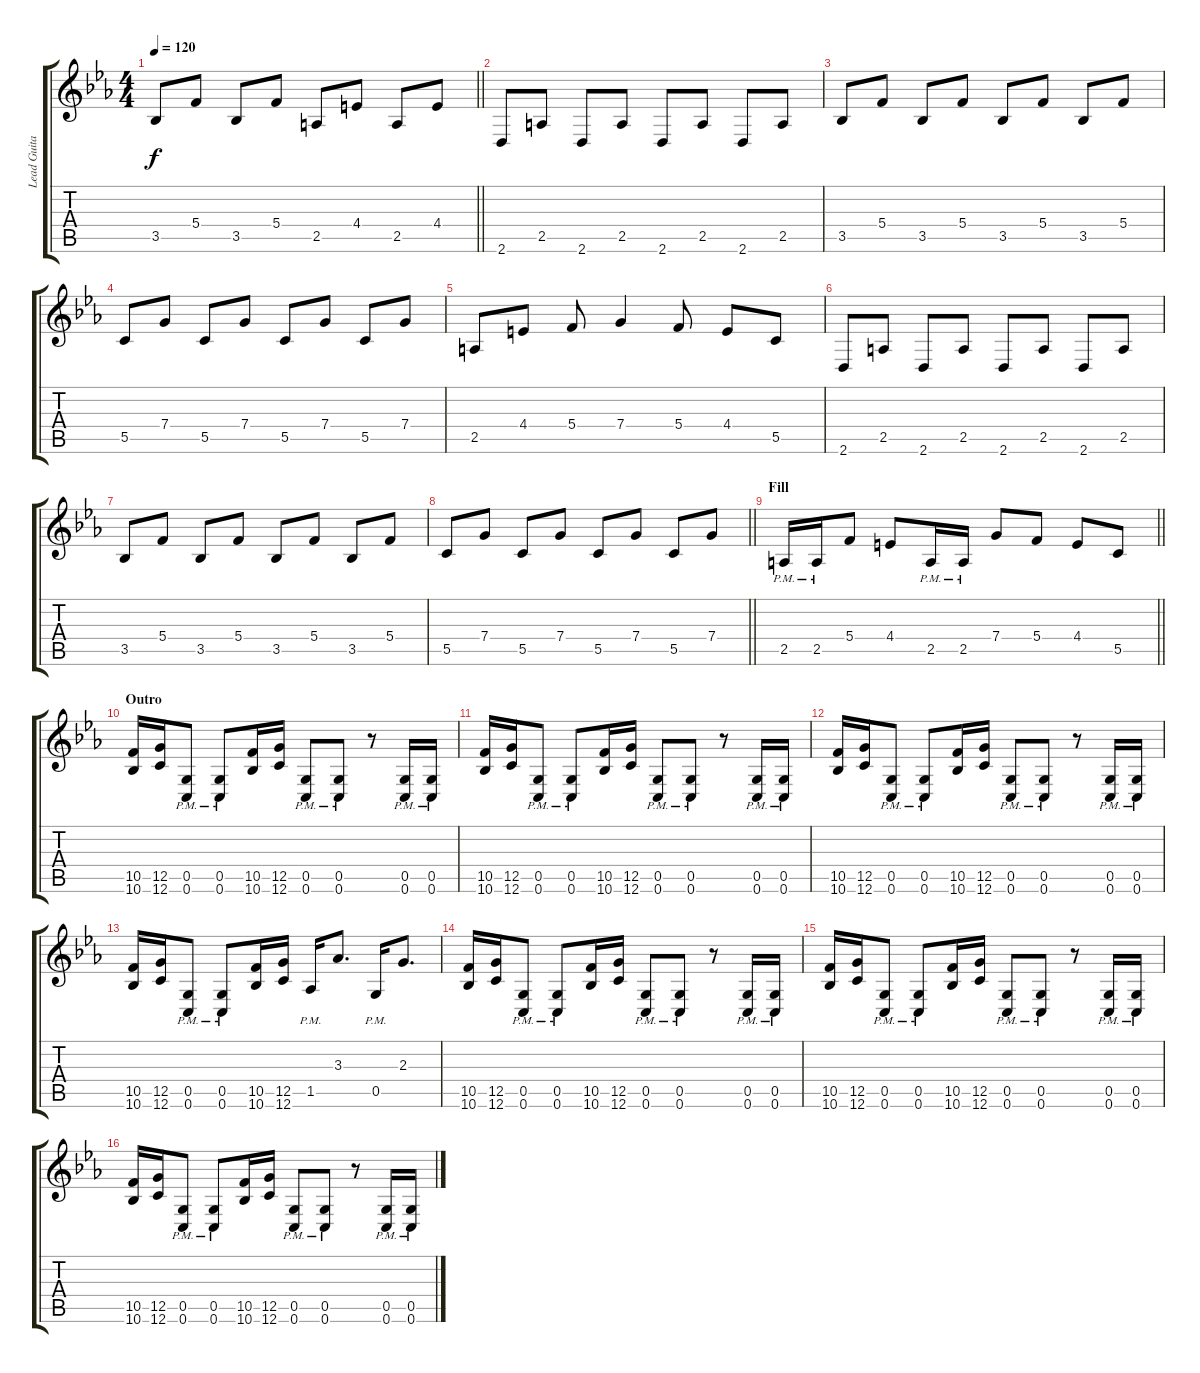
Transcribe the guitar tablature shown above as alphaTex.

\track ("Lead Guitar" "Lead Guita") {instrument overdrivenguitar}
\staff {score tabs}
\tuning (D4 A3 F3 C3 G2 C2) {hide}
\ts (4 4)
\tempo 120
\clef g2
\barLineRight lightlight
\ks cminor
3.5.8{dy f} 5.4.8 3.5.8 5.4.8 2.5.8 4.4.8 2.5.8 4.4.8 |
2.6.8 2.5.8 2.6.8 2.5.8 2.6.8 2.5.8 2.6.8 2.5.8 |
3.5.8 5.4.8 3.5.8 5.4.8 3.5.8 5.4.8 3.5.8 5.4.8 |
5.5.8 7.4.8 5.5.8 7.4.8 5.5.8 7.4.8 5.5.8 7.4.8 |
2.5.8 4.4.8 5.4.8 7.4.4 5.4.8 4.4.8 5.5.8 |
2.6.8 2.5.8 2.6.8 2.5.8 2.6.8 2.5.8 2.6.8 2.5.8 |
3.5.8 5.4.8 3.5.8 5.4.8 3.5.8 5.4.8 3.5.8 5.4.8 |
\barLineRight lightlight
5.5.8 7.4.8 5.5.8 7.4.8 5.5.8 7.4.8 5.5.8 7.4.8 |
\section ("" "Fill")
\barLineRight lightlight
2.5{pm}.16 2.5{pm}.16 5.4.8 4.4.8 2.5{pm}.16 2.5{pm}.16 7.4.8 5.4.8 4.4.8 5.5.8 |
\section ("" "Outro")
(10.5 10.6).16 (12.5 12.6).16 (0.5{pm} 0.6{pm}).8 (0.5{pm} 0.6{pm}).8 (10.5 10.6).16 (12.5 12.6).16 (0.5{pm} 0.6{pm}).8 (0.5{pm} 0.6{pm}).8 r.8 (0.5{pm} 0.6{pm}).16 (0.5{pm} 0.6{pm}).16 |
(10.5 10.6).16 (12.5 12.6).16 (0.5{pm} 0.6{pm}).8 (0.5{pm} 0.6{pm}).8 (10.5 10.6).16 (12.5 12.6).16 (0.5{pm} 0.6{pm}).8 (0.5{pm} 0.6{pm}).8 r.8 (0.5{pm} 0.6{pm}).16 (0.5{pm} 0.6{pm}).16 |
(10.5 10.6).16 (12.5 12.6).16 (0.5{pm} 0.6{pm}).8 (0.5{pm} 0.6{pm}).8 (10.5 10.6).16 (12.5 12.6).16 (0.5{pm} 0.6{pm}).8 (0.5{pm} 0.6{pm}).8 r.8 (0.5{pm} 0.6{pm}).16 (0.5{pm} 0.6{pm}).16 |
(10.5 10.6).16 (12.5 12.6).16 (0.5{pm} 0.6{pm}).8 (0.5{pm} 0.6{pm}).8 (10.5 10.6).16 (12.5 12.6).16 1.5{pm}.16 3.3.8{d} 0.5{pm}.16 2.3.8{d} |
(10.5 10.6).16 (12.5 12.6).16 (0.5{pm} 0.6{pm}).8 (0.5{pm} 0.6{pm}).8 (10.5 10.6).16 (12.5 12.6).16 (0.5{pm} 0.6{pm}).8 (0.5{pm} 0.6{pm}).8 r.8 (0.5{pm} 0.6{pm}).16 (0.5{pm} 0.6{pm}).16 |
(10.5 10.6).16 (12.5 12.6).16 (0.5{pm} 0.6{pm}).8 (0.5{pm} 0.6{pm}).8 (10.5 10.6).16 (12.5 12.6).16 (0.5{pm} 0.6{pm}).8 (0.5{pm} 0.6{pm}).8 r.8 (0.5{pm} 0.6{pm}).16 (0.5{pm} 0.6{pm}).16 |
(10.5 10.6).16 (12.5 12.6).16 (0.5{pm} 0.6{pm}).8 (0.5{pm} 0.6{pm}).8 (10.5 10.6).16 (12.5 12.6).16 (0.5{pm} 0.6{pm}).8 (0.5{pm} 0.6{pm}).8 r.8 (0.5{pm} 0.6{pm}).16 (0.5{pm} 0.6{pm}).16
